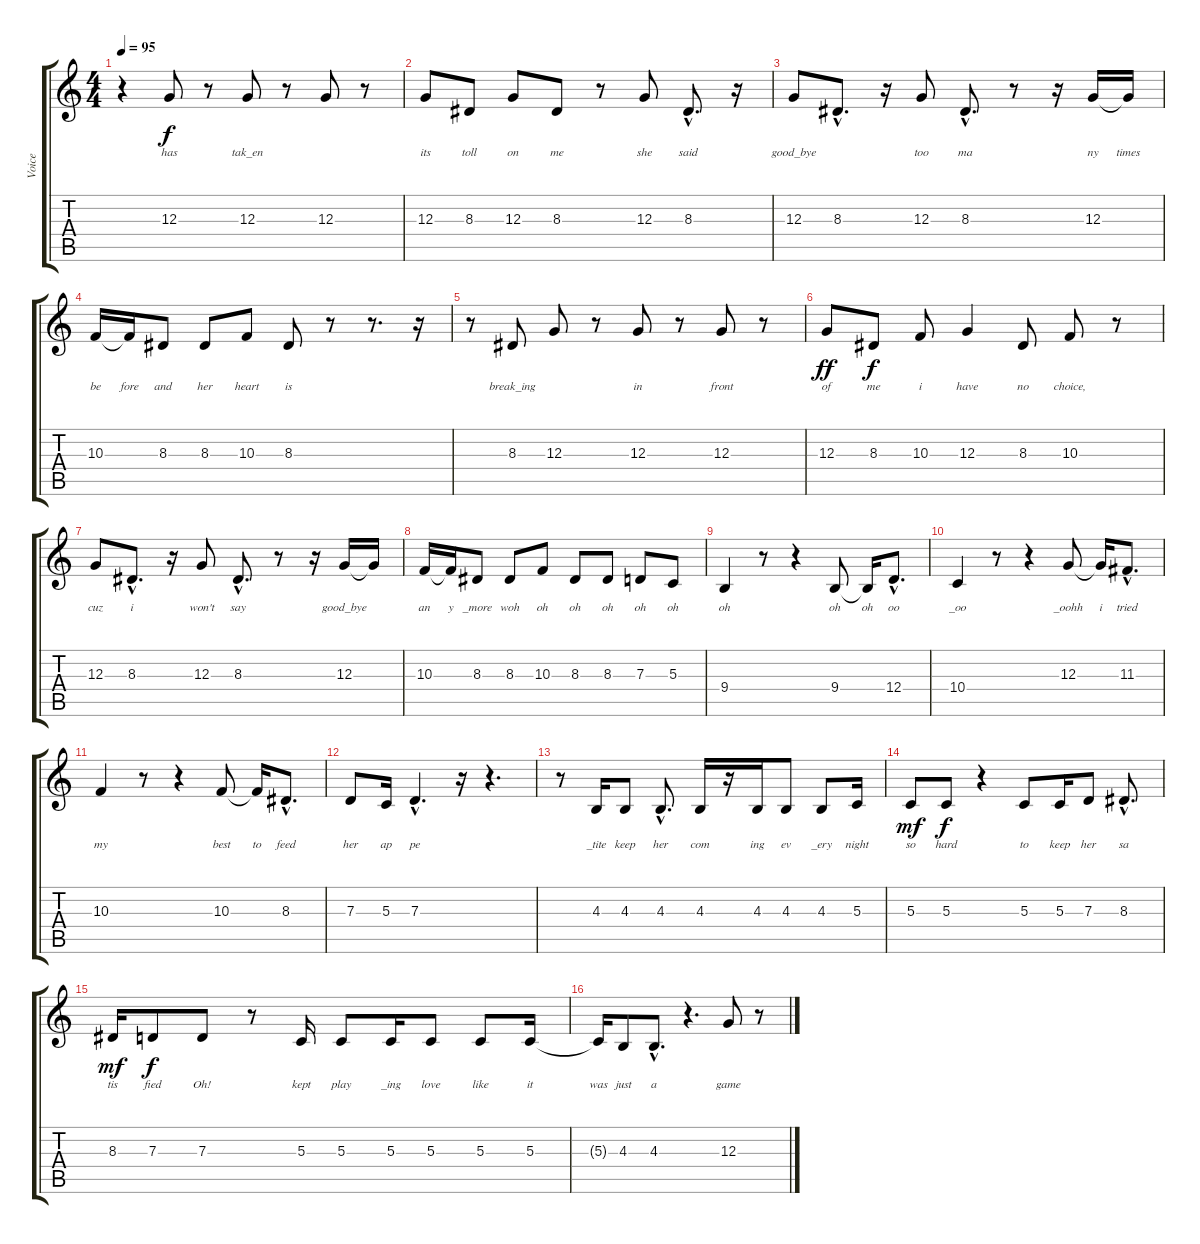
\track ("Voice" "Voice") {instrument clarinet}
\staff {score tabs}
\tuning (E4 B3 G3 D3 A2 E2) {hide}
\ts (4 4)
\tempo 95
\clef g2
\ks c
r.4{dy fff} 12.3.8{lyrics (0 "has") lyrics (1 "") lyrics (2 "") lyrics (3 "") lyrics (4 "") dy f} r.8 12.3.8{lyrics (0 "tak_en") lyrics (1 "") lyrics (2 "") lyrics (3 "") lyrics (4 "")} r.8 12.3.8{lyrics (0 "") lyrics (1 "") lyrics (2 "") lyrics (3 "") lyrics (4 "")} r.8 |
12.3.8{lyrics (0 "its") lyrics (1 "") lyrics (2 "") lyrics (3 "") lyrics (4 "")} 8.3.8{lyrics (0 "toll") lyrics (1 "") lyrics (2 "") lyrics (3 "") lyrics (4 "")} 12.3.8{lyrics (0 "on") lyrics (1 "") lyrics (2 "") lyrics (3 "") lyrics (4 "")} 8.3.8{lyrics (0 "me") lyrics (1 "") lyrics (2 "") lyrics (3 "") lyrics (4 "")} r.8 12.3.8{lyrics (0 "she") lyrics (1 "") lyrics (2 "") lyrics (3 "") lyrics (4 "")} 8.3{hac}.8{d lyrics (0 "said") lyrics (1 "") lyrics (2 "") lyrics (3 "") lyrics (4 "")} r.16 |
12.3.8{lyrics (0 "good_bye") lyrics (1 "") lyrics (2 "") lyrics (3 "") lyrics (4 "")} 8.3{hac}.8{d lyrics (0 "") lyrics (1 "") lyrics (2 "") lyrics (3 "") lyrics (4 "")} r.16 12.3.8{lyrics (0 "too") lyrics (1 "") lyrics (2 "") lyrics (3 "") lyrics (4 "")} 8.3{hac}.8{d lyrics (0 "ma") lyrics (1 "") lyrics (2 "") lyrics (3 "") lyrics (4 "")} r.8 r.16 12.3.16{lyrics (0 "ny") lyrics (1 "") lyrics (2 "") lyrics (3 "") lyrics (4 "")} 12.3{t}.16{lyrics (0 "times") lyrics (1 "") lyrics (2 "") lyrics (3 "") lyrics (4 "")} |
10.3.16{lyrics (0 "be") lyrics (1 "") lyrics (2 "") lyrics (3 "") lyrics (4 "")} 10.3{t}.16{lyrics (0 "fore") lyrics (1 "") lyrics (2 "") lyrics (3 "") lyrics (4 "")} 8.3.8{lyrics (0 "and") lyrics (1 "") lyrics (2 "") lyrics (3 "") lyrics (4 "")} 8.3.8{lyrics (0 "her") lyrics (1 "") lyrics (2 "") lyrics (3 "") lyrics (4 "")} 10.3.8{lyrics (0 "heart") lyrics (1 "") lyrics (2 "") lyrics (3 "") lyrics (4 "")} 8.3.8{lyrics (0 "is") lyrics (1 "") lyrics (2 "") lyrics (3 "") lyrics (4 "")} r.8 r.8{d} r.16 |
r.8 8.3.8{lyrics (0 "break_ing") lyrics (1 "") lyrics (2 "") lyrics (3 "") lyrics (4 "")} 12.3.8{lyrics (0 "") lyrics (1 "") lyrics (2 "") lyrics (3 "") lyrics (4 "")} r.8 12.3.8{lyrics (0 "in") lyrics (1 "") lyrics (2 "") lyrics (3 "") lyrics (4 "")} r.8 12.3.8{lyrics (0 "front") lyrics (1 "") lyrics (2 "") lyrics (3 "") lyrics (4 "")} r.8 |
12.3.8{lyrics (0 "of") lyrics (1 "") lyrics (2 "") lyrics (3 "") lyrics (4 "") dy ff} 8.3.8{lyrics (0 "me") lyrics (1 "") lyrics (2 "") lyrics (3 "") lyrics (4 "") dy f} 10.3.8{lyrics (0 "i") lyrics (1 "") lyrics (2 "") lyrics (3 "") lyrics (4 "")} 12.3.4{lyrics (0 "have") lyrics (1 "") lyrics (2 "") lyrics (3 "") lyrics (4 "")} 8.3.8{lyrics (0 "no") lyrics (1 "") lyrics (2 "") lyrics (3 "") lyrics (4 "")} 10.3.8{lyrics (0 "choice,") lyrics (1 "") lyrics (2 "") lyrics (3 "") lyrics (4 "")} r.8 |
12.3.8{lyrics (0 "cuz") lyrics (1 "") lyrics (2 "") lyrics (3 "") lyrics (4 "")} 8.3{hac}.8{d lyrics (0 "i") lyrics (1 "") lyrics (2 "") lyrics (3 "") lyrics (4 "")} r.16 12.3.8{lyrics (0 "won't") lyrics (1 "") lyrics (2 "") lyrics (3 "") lyrics (4 "")} 8.3{hac}.8{d lyrics (0 "say") lyrics (1 "") lyrics (2 "") lyrics (3 "") lyrics (4 "")} r.8 r.16 12.3.16{lyrics (0 "good_bye") lyrics (1 "") lyrics (2 "") lyrics (3 "") lyrics (4 "")} 12.3{t}.16{lyrics (0 "") lyrics (1 "") lyrics (2 "") lyrics (3 "") lyrics (4 "")} |
10.3.16{lyrics (0 "an") lyrics (1 "") lyrics (2 "") lyrics (3 "") lyrics (4 "")} 10.3{t}.16{lyrics (0 "y") lyrics (1 "") lyrics (2 "") lyrics (3 "") lyrics (4 "")} 8.3.8{lyrics (0 "_more") lyrics (1 "") lyrics (2 "") lyrics (3 "") lyrics (4 "")} 8.3.8{lyrics (0 "woh") lyrics (1 "") lyrics (2 "") lyrics (3 "") lyrics (4 "")} 10.3.8{lyrics (0 "oh") lyrics (1 "") lyrics (2 "") lyrics (3 "") lyrics (4 "")} 8.3.8{lyrics (0 "oh") lyrics (1 "") lyrics (2 "") lyrics (3 "") lyrics (4 "")} 8.3.8{lyrics (0 "oh") lyrics (1 "") lyrics (2 "") lyrics (3 "") lyrics (4 "")} 7.3.8{lyrics (0 "oh") lyrics (1 "") lyrics (2 "") lyrics (3 "") lyrics (4 "")} 5.3.8{lyrics (0 "oh") lyrics (1 "") lyrics (2 "") lyrics (3 "") lyrics (4 "")} |
9.4.4{lyrics (0 "oh") lyrics (1 "") lyrics (2 "") lyrics (3 "") lyrics (4 "")} r.8 r.4 9.4.8{lyrics (0 "oh") lyrics (1 "") lyrics (2 "") lyrics (3 "") lyrics (4 "")} 9.4{t}.16{lyrics (0 "oh") lyrics (1 "") lyrics (2 "") lyrics (3 "") lyrics (4 "")} 12.4{hac}.8{d lyrics (0 "oo") lyrics (1 "") lyrics (2 "") lyrics (3 "") lyrics (4 "")} |
10.4.4{lyrics (0 "_oo") lyrics (1 "") lyrics (2 "") lyrics (3 "") lyrics (4 "")} r.8 r.4 12.3.8{lyrics (0 "_oohh") lyrics (1 "") lyrics (2 "") lyrics (3 "") lyrics (4 "")} 12.3{t}.16{lyrics (0 "i") lyrics (1 "") lyrics (2 "") lyrics (3 "") lyrics (4 "")} 11.3{hac}.8{d lyrics (0 "tried") lyrics (1 "") lyrics (2 "") lyrics (3 "") lyrics (4 "")} |
10.3.4{lyrics (0 "my") lyrics (1 "") lyrics (2 "") lyrics (3 "") lyrics (4 "")} r.8 r.4 10.3.8{lyrics (0 "best") lyrics (1 "") lyrics (2 "") lyrics (3 "") lyrics (4 "")} 10.3{t}.16{lyrics (0 "to") lyrics (1 "") lyrics (2 "") lyrics (3 "") lyrics (4 "")} 8.3{hac}.8{d lyrics (0 "feed") lyrics (1 "") lyrics (2 "") lyrics (3 "") lyrics (4 "")} |
7.3.8{lyrics (0 "her") lyrics (1 "") lyrics (2 "") lyrics (3 "") lyrics (4 "")} 5.3.16{lyrics (0 "ap") lyrics (1 "") lyrics (2 "") lyrics (3 "") lyrics (4 "")} 7.3{hac}.4{d lyrics (0 "pe") lyrics (1 "") lyrics (2 "") lyrics (3 "") lyrics (4 "")} r.16 r.4{d} |
r.8 4.3.16{lyrics (0 "_tite") lyrics (1 "") lyrics (2 "") lyrics (3 "") lyrics (4 "")} 4.3.8{lyrics (0 "keep") lyrics (1 "") lyrics (2 "") lyrics (3 "") lyrics (4 "")} 4.3{hac}.8{d lyrics (0 "her") lyrics (1 "") lyrics (2 "") lyrics (3 "") lyrics (4 "")} 4.3.16{lyrics (0 "com") lyrics (1 "") lyrics (2 "") lyrics (3 "") lyrics (4 "")} r.16 4.3.16{lyrics (0 "ing") lyrics (1 "") lyrics (2 "") lyrics (3 "") lyrics (4 "")} 4.3.8{lyrics (0 "ev") lyrics (1 "") lyrics (2 "") lyrics (3 "") lyrics (4 "")} 4.3.8{lyrics (0 "_ery") lyrics (1 "") lyrics (2 "") lyrics (3 "") lyrics (4 "")} 5.3.16{lyrics (0 "night") lyrics (1 "") lyrics (2 "") lyrics (3 "") lyrics (4 "")} |
5.3.8{lyrics (0 "so") lyrics (1 "") lyrics (2 "") lyrics (3 "") lyrics (4 "") dy mf} 5.3.8{lyrics (0 "hard") lyrics (1 "") lyrics (2 "") lyrics (3 "") lyrics (4 "") dy f} r.4 5.3.8{lyrics (0 "to") lyrics (1 "") lyrics (2 "") lyrics (3 "") lyrics (4 "")} 5.3.16{lyrics (0 "keep") lyrics (1 "") lyrics (2 "") lyrics (3 "") lyrics (4 "")} 7.3.8{lyrics (0 "her") lyrics (1 "") lyrics (2 "") lyrics (3 "") lyrics (4 "")} 8.3{hac}.8{d lyrics (0 "sa") lyrics (1 "") lyrics (2 "") lyrics (3 "") lyrics (4 "")} |
8.3.16{lyrics (0 "tis") lyrics (1 "") lyrics (2 "") lyrics (3 "") lyrics (4 "") dy mf} 7.3.8{lyrics (0 "fied") lyrics (1 "") lyrics (2 "") lyrics (3 "") lyrics (4 "") dy f} 7.3.8{lyrics (0 "Oh!") lyrics (1 "") lyrics (2 "") lyrics (3 "") lyrics (4 "")} r.8 5.3.16{lyrics (0 "kept") lyrics (1 "") lyrics (2 "") lyrics (3 "") lyrics (4 "")} 5.3.8{lyrics (0 "play") lyrics (1 "") lyrics (2 "") lyrics (3 "") lyrics (4 "")} 5.3.16{lyrics (0 "_ing") lyrics (1 "") lyrics (2 "") lyrics (3 "") lyrics (4 "")} 5.3.8{lyrics (0 "love") lyrics (1 "") lyrics (2 "") lyrics (3 "") lyrics (4 "")} 5.3.8{lyrics (0 "like") lyrics (1 "") lyrics (2 "") lyrics (3 "") lyrics (4 "")} 5.3.16{lyrics (0 "it") lyrics (1 "") lyrics (2 "") lyrics (3 "") lyrics (4 "")} |
5.3{t}.16{lyrics (0 "was") lyrics (1 "") lyrics (2 "") lyrics (3 "") lyrics (4 "")} 4.3.8{lyrics (0 "just") lyrics (1 "") lyrics (2 "") lyrics (3 "") lyrics (4 "")} 4.3{hac}.8{d lyrics (0 "a") lyrics (1 "") lyrics (2 "") lyrics (3 "") lyrics (4 "")} r.4{d} 12.3.8{lyrics (0 "game") lyrics (1 "") lyrics (2 "") lyrics (3 "") lyrics (4 "")} r.8
